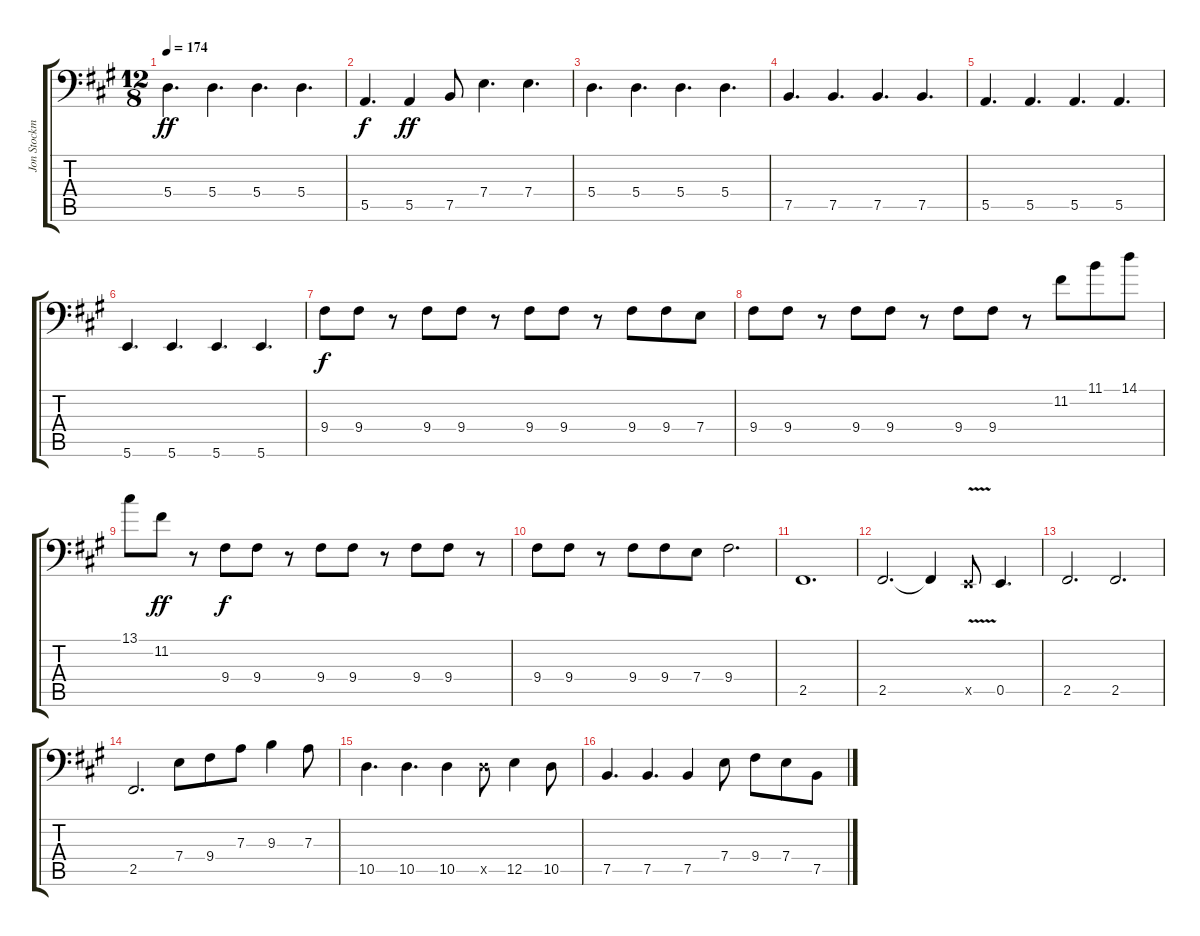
\track ("Jon Stockman (6-str. bass)" "Jon Stockm") {instrument electricbassfinger}
\staff {score tabs}
\tuning (C3 G2 D2 A1 E1 B0) {hide}
\ts (12 8)
\tempo 174
\clef f4
\ks a
5.4.4{d dy ff} 5.4.4{d} 5.4.4{d} 5.4.4{d} |
5.5.4{d dy f} 5.5.4{dy ff} 7.5.8 7.4.4{d} 7.4.4{d} |
5.4.4{d} 5.4.4{d} 5.4.4{d} 5.4.4{d} |
7.5.4{d} 7.5.4{d} 7.5.4{d} 7.5.4{d} |
5.5.4{d} 5.5.4{d} 5.5.4{d} 5.5.4{d} |
5.6.4{d} 5.6.4{d} 5.6.4{d} 5.6.4{d} |
9.4.8{dy f} 9.4.8 r.8 9.4.8 9.4.8 r.8 9.4.8 9.4.8 r.8 9.4.8 9.4.8 7.4.8 |
9.4.8 9.4.8 r.8 9.4.8 9.4.8 r.8 9.4.8 9.4.8 r.8 11.2.8 11.1.8 14.1.8 |
13.1.8 11.2.8{dy ff} r.8 9.4.8{dy f} 9.4.8 r.8 9.4.8 9.4.8 r.8 9.4.8 9.4.8 r.8 |
9.4.8 9.4.8 r.8 9.4.8 9.4.8 7.4.8 9.4.2{d} |
2.5.1{d} |
2.5.2{d} 2.5{t}.4 0.5{v x}.8 0.5.4{d} |
2.5.2{d} 2.5.2{d} |
2.5.2{d} 7.4.8 9.4.8 7.3.8 9.3.4 7.3.8 |
10.5.4{d} 10.5.4{d} 10.5.4 10.5{x}.8 12.5.4 10.5.8 |
7.5.4{d} 7.5.4{d} 7.5.4 7.4.8 9.4.8 7.4.8 7.5.8
